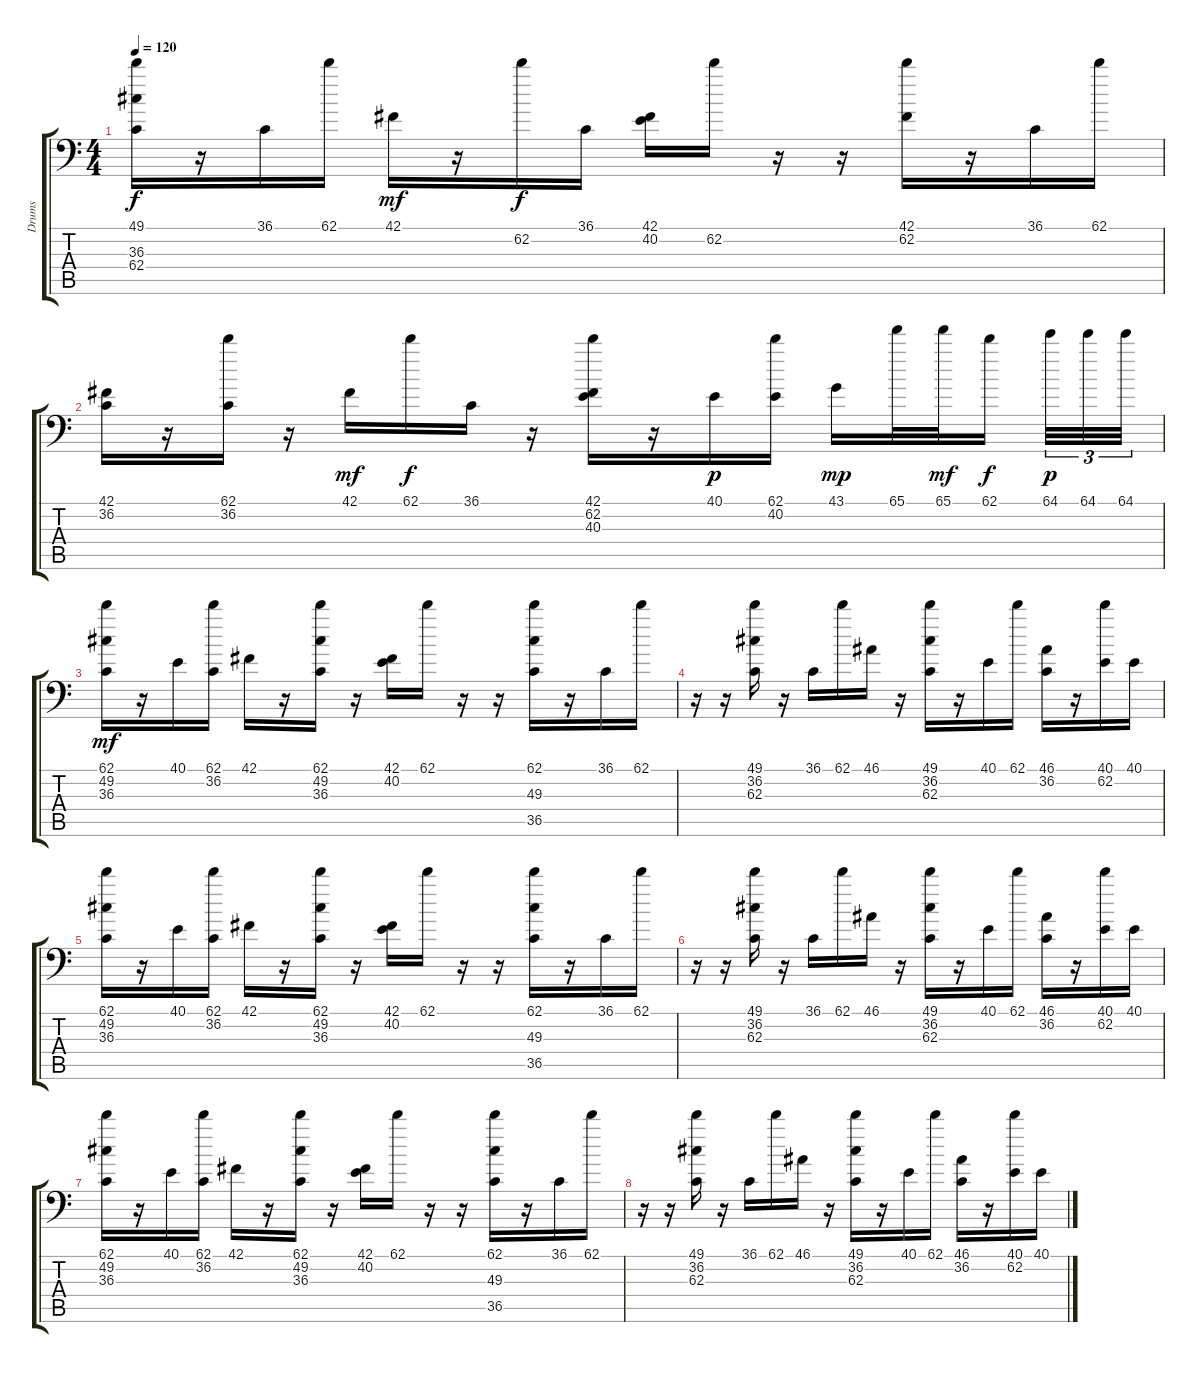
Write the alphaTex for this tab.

\track ("Drums" "Drums") {instrument acousticgrandpiano}
\staff {score tabs}
\tuning (C-1 C-1 C-1 C-1 C-1 C-1) {hide}
\ts (4 4)
\tempo 120
\clef f4
\ks c
(49.1 36.3 62.4).16{dy f} r.16 36.1.16 62.1.16 42.1.16{dy mf} r.16 62.2.16{dy f} 36.1.16 (42.1 40.2).16 62.2.16 r.16 r.16 (42.1 62.2).16 r.16 36.1.16 62.1.16 |
(42.1 36.2).16 r.16 (62.1 36.2).16 r.16 42.1.16{dy mf} 62.1.16{dy f} 36.1.16 r.16 (42.1 62.2 40.3).16 r.16 40.1.16{dy p} (62.1 40.2).16 43.1.16{dy mp} 65.1.32 65.1.32{dy mf} 62.1.16{dy f} 64.1.32{tu (3 2) dy p} 64.1.32{tu (3 2)} 64.1.32{tu (3 2)} |
(62.1 49.2 36.3).16{dy mf} r.16 40.1.16 (62.1 36.2).16 42.1.16 r.16 (62.1 49.2 36.3).16 r.16 (42.1 40.2).16 62.1.16 r.16 r.16 (62.1 49.3 36.5).16 r.16 36.1.16 62.1.16 |
r.16 r.16 (49.1 36.2 62.3).16 r.16 36.1.16 62.1.16 46.1.16 r.16 (49.1 36.2 62.3).16 r.16 40.1.16 62.1.16 (46.1 36.2).16 r.16 (40.1 62.2).16 40.1.16 |
(62.1 49.2 36.3).16 r.16 40.1.16 (62.1 36.2).16 42.1.16 r.16 (62.1 49.2 36.3).16 r.16 (42.1 40.2).16 62.1.16 r.16 r.16 (62.1 49.3 36.5).16 r.16 36.1.16 62.1.16 |
r.16 r.16 (49.1 36.2 62.3).16 r.16 36.1.16 62.1.16 46.1.16 r.16 (49.1 36.2 62.3).16 r.16 40.1.16 62.1.16 (46.1 36.2).16 r.16 (40.1 62.2).16 40.1.16 |
(62.1 49.2 36.3).16 r.16 40.1.16 (62.1 36.2).16 42.1.16 r.16 (62.1 49.2 36.3).16 r.16 (42.1 40.2).16 62.1.16 r.16 r.16 (62.1 49.3 36.5).16 r.16 36.1.16 62.1.16 |
r.16 r.16 (49.1 36.2 62.3).16 r.16 36.1.16 62.1.16 46.1.16 r.16 (49.1 36.2 62.3).16 r.16 40.1.16 62.1.16 (46.1 36.2).16 r.16 (40.1 62.2).16 40.1.16
